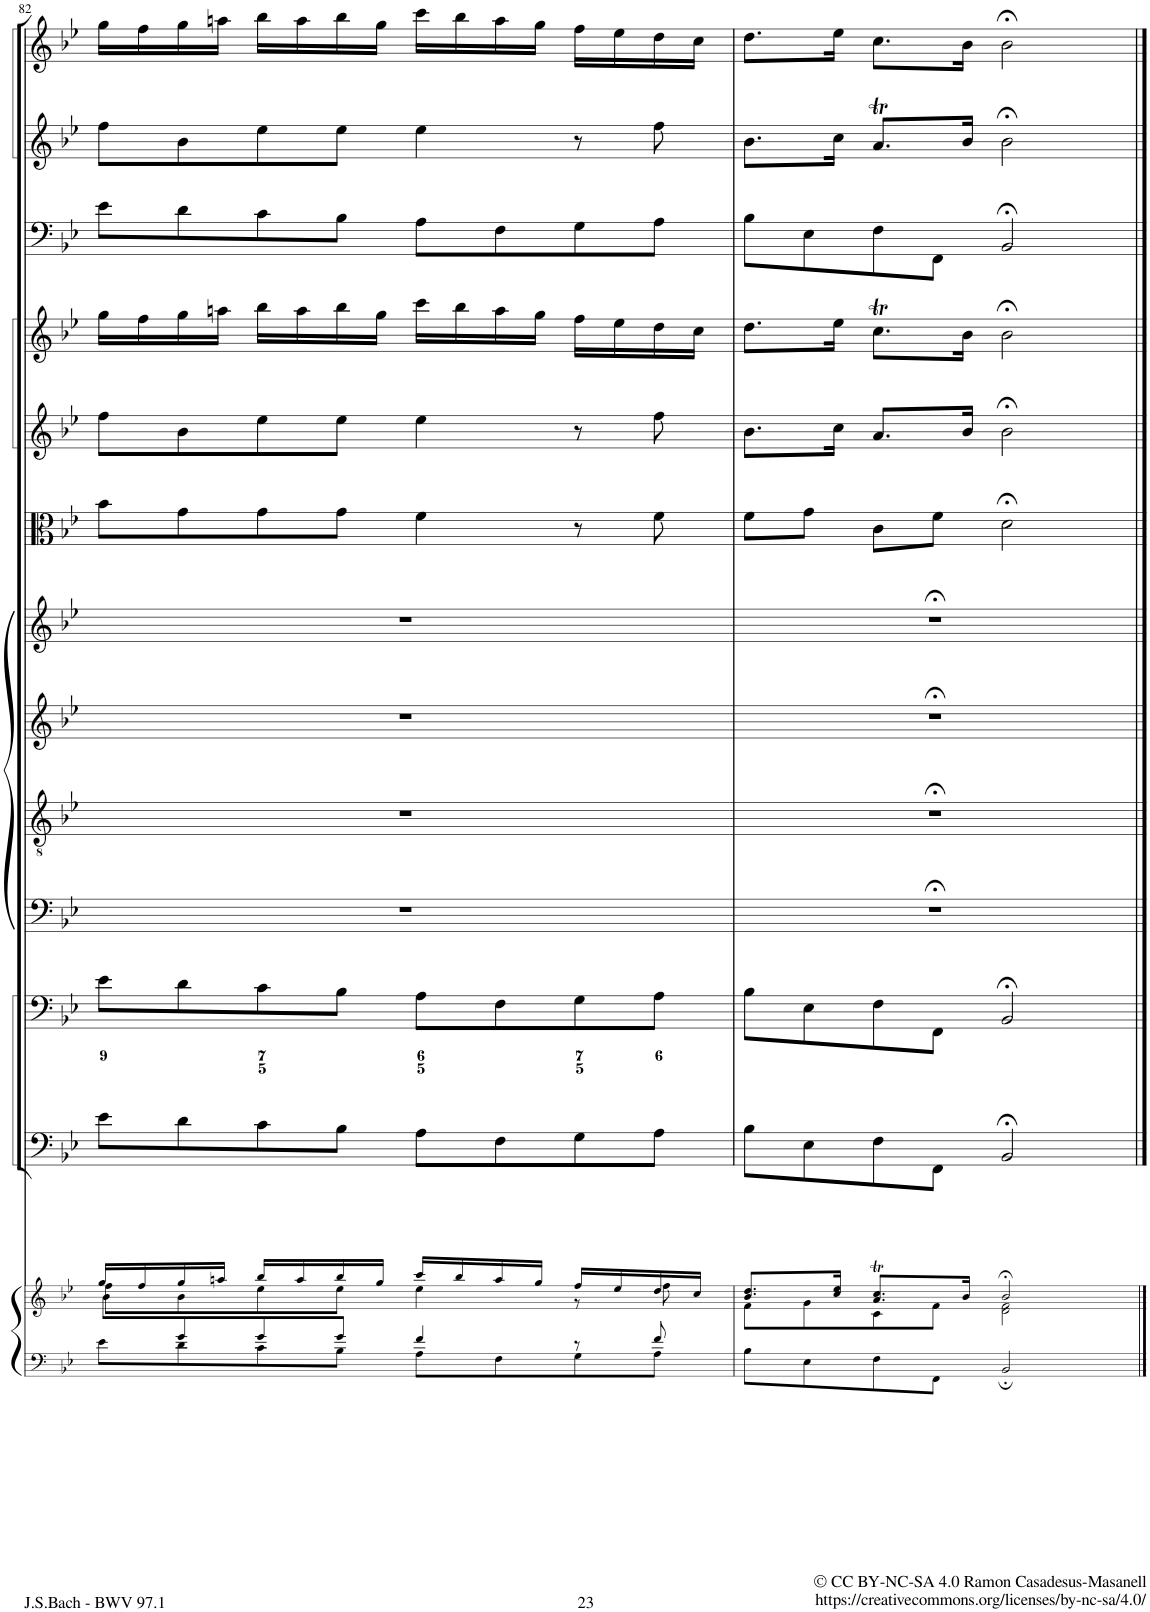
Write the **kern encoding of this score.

**kern	**kern	**kern	**kern	**kern	**kern	**kern	**kern	**kern	**kern	**kern	**kern	**kern	**kern
*part13	*part13	*part12	*part11	*part10	*part9	*part8	*part7	*part6	*part5	*part4	*part3	*part2	*part1
*staff14	*staff13	*staff12	*staff11	*staff10	*staff9	*staff8	*staff7	*staff6	*staff5	*staff4	*staff3	*staff2	*staff1
*I"Piano reduction	*	*I"Violoncello  e Violone	*I"Organo	*I"Basso	*I"Tenore	*I"Alto	*I"Soprano	*I"Viola	*I"Violino II	*I"Violino I	*I"Fagotti	*I"Oboe II	*I"Oboe I
*I'Pno	*	*	*	*	*	*	*	*	*	*	*	*I'Ob	*I'Ob
!!LO:PB:g=z
*clefF4	*clefG2	*clefF4	*clefF4	*clefF4	*clefGv2	*clefG2	*clefG2	*clefC3	*clefG2	*clefG2	*clefF4	*clefG2	*clefG2
*k[b-e-]	*k[b-e-]	*k[b-e-]	*k[b-e-]	*k[b-e-]	*k[b-e-]	*k[b-e-]	*k[b-e-]	*k[b-e-]	*k[b-e-]	*k[b-e-]	*k[b-e-]	*k[b-e-]	*k[b-e-]
*M4/4	*M4/4	*M4/4	*M4/4	*M4/4	*M4/4	*M4/4	*M4/4	*M4/4	*M4/4	*M4/4	*M4/4	*M4/4	*M4/4
*met(c)	*met(c)	*met(c)	*met(c)	*met(c)	*met(c)	*met(c)	*met(c)	*met(c)	*met(c)	*met(c)	*met(c)	*met(c)	*met(c)
=82	=82	=82	=82	=82	=82	=82	=82	=82	=82	=82	=82	=82	=82
*^	*^	*	*	*	*	*	*	*	*	*	*	*	*
*	*	*	*^	*	*	*	*	*	*	*	*	*	*	*	*
8ryy	8e-\L	16gg/LL	8ff\L	8b-\L	8e-\L	8e-\L	1r	1r	1r	1r	8b-\L	8ff\L	16gg\LL	8e-\L	8ff\L	16gg\LL
.	.	16ff/	.	.	.	.	.	.	.	.	.	.	16ff\	.	.	16ff\
8g/	8d\	16gg/	8b-\	2..ryy	8d\	8d\	.	.	.	.	8g\	8b-\	16gg\	8d\	8b-\	16gg\
.	.	16aan/JJ	.	.	.	.	.	.	.	.	.	.	16aan\JJ	.	.	16aan\JJ
8g/	8c\	16bb-/LL	8ee-\	.	8c\	8c\	.	.	.	.	8g\	8ee-\	16bb-\LL	8c\	8ee-\	16bb-\LL
.	.	16aa/	.	.	.	.	.	.	.	.	.	.	16aa\	.	.	16aa\
8g/J	8B-\J	16bb-/	8ee-\J	.	8B-\J	8B-\J	.	.	.	.	8g\J	8ee-\J	16bb-\	8B-\J	8ee-\J	16bb-\
.	.	16gg/JJ	.	.	.	.	.	.	.	.	.	.	16gg\JJ	.	.	16gg\JJ
4f/	8A\L	16ccc/LL	4ee-\	.	8A\L	8A\L	.	.	.	.	4f\	4ee-\	16ccc\LL	8A\L	4ee-\	16ccc\LL
.	.	16bb-/	.	.	.	.	.	.	.	.	.	.	16bb-\	.	.	16bb-\
.	8F\	16aa/	.	.	8F\	8F\	.	.	.	.	.	.	16aa\	8F\	.	16aa\
.	.	16gg/JJ	.	.	.	.	.	.	.	.	.	.	16gg\JJ	.	.	16gg\JJ
8r	8G\	16ff/LL	8r	.	8G\	8G\	.	.	.	.	8r	8r	16ff\LL	8G\	8r	16ff\LL
.	.	16ee-/	.	.	.	.	.	.	.	.	.	.	16ee-\	.	.	16ee-\
8f/	8A\J	16dd/	8ff\	.	8A\J	8A\J	.	.	.	.	8f\	8ff\	16dd\	8A\J	8ff\	16dd\
.	.	16cc/JJ	.	.	.	.	.	.	.	.	.	.	16cc\JJ	.	.	16cc\JJ
*v	*v	*	*	*	*	*	*	*	*	*	*	*	*	*	*	*
*	*	*v	*v	*	*	*	*	*	*	*	*	*	*	*	*
=83	=83	=83	=83	=83	=83	=83	=83	=83	=83	=83	=83	=83	=83	=83
8B-\L	8.b-/ 8.dd/L	8f\L	8B-\L	8B-\L	1r;<	1r;<	1r;<	1r;<	8f\L	8.b-\L	8.dd\L	8B-\L	8.b-\L	8.dd\L
8E-\	.	8g\	8E-\	8E-\	.	.	.	.	8g\J	.	.	8E-\	.	.
.	16cc/ 16ee-/Jk	.	.	.	.	.	.	.	.	16cc\Jk	16ee-\Jk	.	16cc\Jk	16ee-\Jk
8F\	8.a/T 8.cc/TL	8c\	8F\	8F\	.	.	.	.	8c\L	8.a/L	8.ccT\L	8F\	8.at/L	8.cc\L
8FF\J	.	8f\J	8FF\J	8FF\J	.	.	.	.	8f\J	.	.	8FF\J	.	.
.	16b-/Jk	.	.	.	.	.	.	.	.	16b-/Jk	16b-\Jk	.	16b-/Jk	16b-\Jk
2BB-;/	2b-;</	2d\ 2f\	2BB-;</	2BB-;</	.	.	.	.	2d;<\	2b-;<\	2b-;<\	2BB-;</	2b-;<\	2b-;<\
*	*v	*v	*	*	*	*	*	*	*	*	*	*	*	*
==	==	==	==	==	==	==	==	==	==	==	==	==	==
*-	*-	*-	*-	*-	*-	*-	*-	*-	*-	*-	*-	*-	*-
